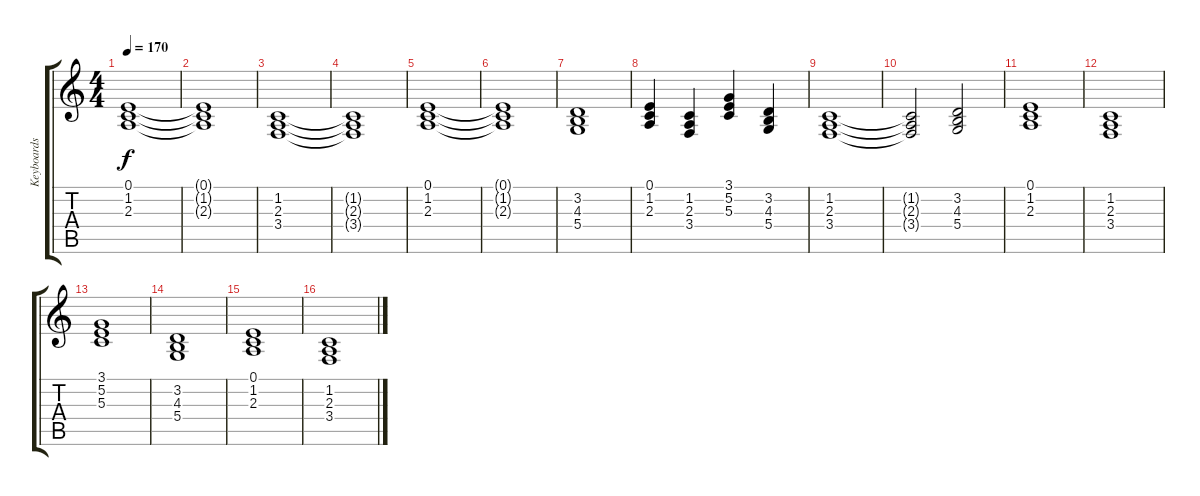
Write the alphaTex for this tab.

\track ("Keyboards" "Keyboards") {instrument tremolostrings}
\staff {score tabs}
\tuning (E4 B3 G3 D3 A2 E2) {hide}
\ts (4 4)
\tempo 170
\clef g2
\ks c
(0.1 1.2 2.3).1{dy f} |
(0.1{t} 1.2{t} 2.3{t}).1 |
(1.2 2.3 3.4).1 |
(1.2{t} 2.3{t} 3.4{t}).1 |
(0.1 1.2 2.3).1 |
(0.1{t} 1.2{t} 2.3{t}).1 |
(3.2 4.3 5.4).1 |
(0.1 1.2 2.3).4 (1.2 2.3 3.4).4 (3.1 5.2 5.3).4 (3.2 4.3 5.4).4 |
(1.2 2.3 3.4).1 |
(1.2{t} 2.3{t} 3.4{t}).2 (3.2 4.3 5.4).2 |
(0.1 1.2 2.3).1 |
(1.2 2.3 3.4).1 |
(3.1 5.2 5.3).1 |
(3.2 4.3 5.4).1 |
(0.1 1.2 2.3).1 |
(1.2 2.3 3.4).1
